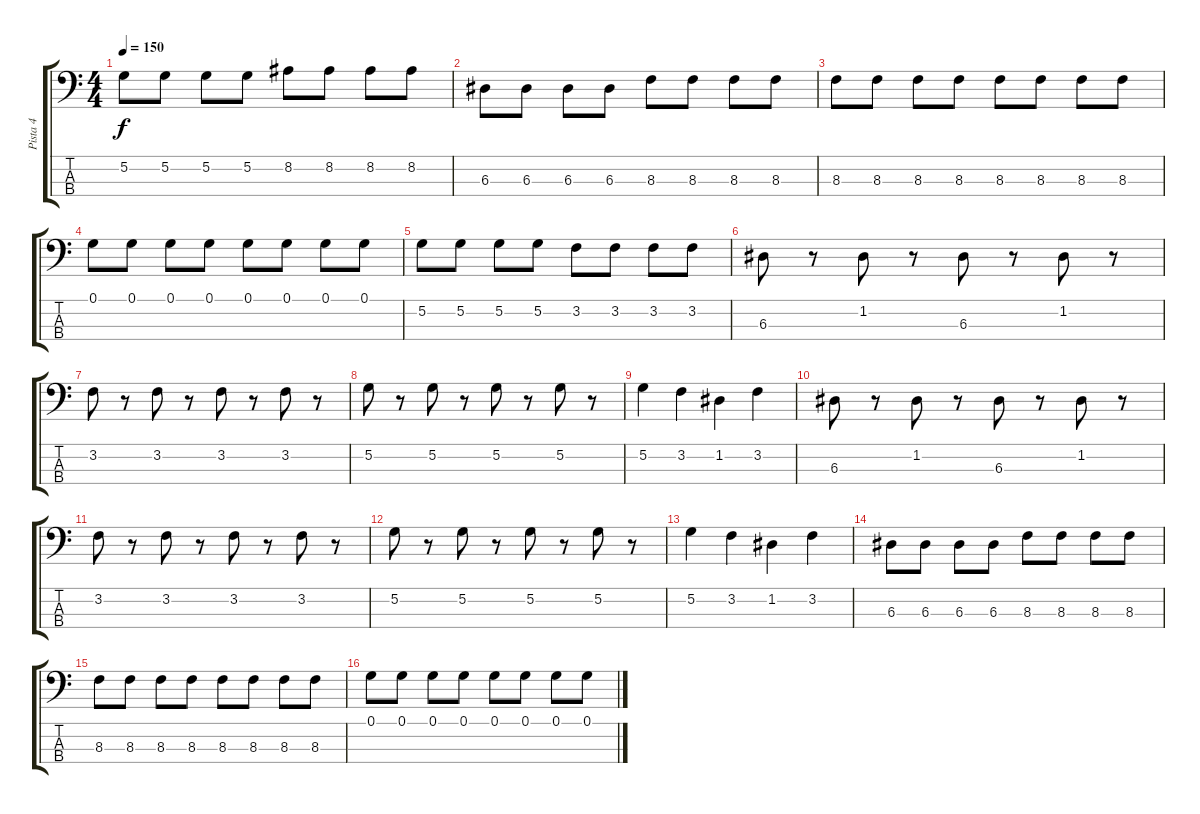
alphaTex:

\track ("Pista 4" "Pista 4") {instrument electricbasspick}
\staff {score tabs}
\tuning (G2 D2 A1 E1) {hide}
\ts (4 4)
\tempo 150
\clef f4
\ks c
5.2.8{dy f} 5.2.8 5.2.8 5.2.8 8.2.8 8.2.8 8.2.8 8.2.8 |
6.3.8 6.3.8 6.3.8 6.3.8 8.3.8 8.3.8 8.3.8 8.3.8 |
8.3.8 8.3.8 8.3.8 8.3.8 8.3.8 8.3.8 8.3.8 8.3.8 |
0.1.8 0.1.8 0.1.8 0.1.8 0.1.8 0.1.8 0.1.8 0.1.8 |
5.2.8 5.2.8 5.2.8 5.2.8 3.2.8 3.2.8 3.2.8 3.2.8 |
6.3.8 r.8 1.2.8 r.8 6.3.8 r.8 1.2.8 r.8 |
3.2.8 r.8 3.2.8 r.8 3.2.8 r.8 3.2.8 r.8 |
5.2.8 r.8 5.2.8 r.8 5.2.8 r.8 5.2.8 r.8 |
5.2.4 3.2.4 1.2.4 3.2.4 |
6.3.8 r.8 1.2.8 r.8 6.3.8 r.8 1.2.8 r.8 |
3.2.8 r.8 3.2.8 r.8 3.2.8 r.8 3.2.8 r.8 |
5.2.8 r.8 5.2.8 r.8 5.2.8 r.8 5.2.8 r.8 |
5.2.4 3.2.4 1.2.4 3.2.4 |
6.3.8 6.3.8 6.3.8 6.3.8 8.3.8 8.3.8 8.3.8 8.3.8 |
8.3.8 8.3.8 8.3.8 8.3.8 8.3.8 8.3.8 8.3.8 8.3.8 |
0.1.8 0.1.8 0.1.8 0.1.8 0.1.8 0.1.8 0.1.8 0.1.8
